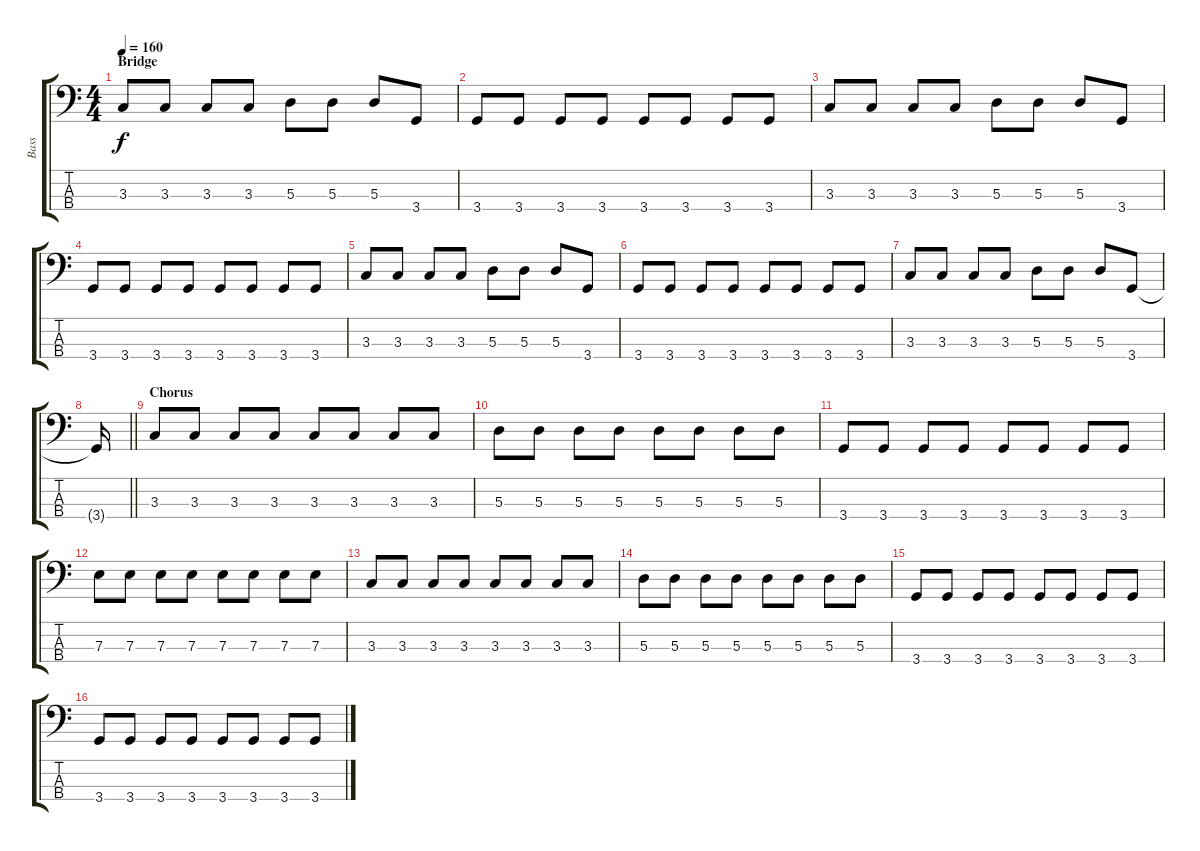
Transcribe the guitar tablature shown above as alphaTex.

\track ("Bass" "Bass") {instrument electricbassfinger}
\staff {score tabs}
\tuning (G2 D2 A1 E1) {hide}
\ts (4 4)
\section ("" "Bridge")
\tempo 160
\clef f4
\ks c
3.3.8{dy f} 3.3.8 3.3.8 3.3.8 5.3.8 5.3.8 5.3.8 3.4.8 |
3.4.8 3.4.8 3.4.8 3.4.8 3.4.8 3.4.8 3.4.8 3.4.8 |
3.3.8 3.3.8 3.3.8 3.3.8 5.3.8 5.3.8 5.3.8 3.4.8 |
3.4.8 3.4.8 3.4.8 3.4.8 3.4.8 3.4.8 3.4.8 3.4.8 |
3.3.8 3.3.8 3.3.8 3.3.8 5.3.8 5.3.8 5.3.8 3.4.8 |
3.4.8 3.4.8 3.4.8 3.4.8 3.4.8 3.4.8 3.4.8 3.4.8 |
3.3.8 3.3.8 3.3.8 3.3.8 5.3.8 5.3.8 5.3.8 3.4.8 |
\barLineRight lightlight
3.4{t}.16 |
\section ("" "Chorus")
3.3.8 3.3.8 3.3.8 3.3.8 3.3.8 3.3.8 3.3.8 3.3.8 |
5.3.8 5.3.8 5.3.8 5.3.8 5.3.8 5.3.8 5.3.8 5.3.8 |
3.4.8 3.4.8 3.4.8 3.4.8 3.4.8 3.4.8 3.4.8 3.4.8 |
7.3.8 7.3.8 7.3.8 7.3.8 7.3.8 7.3.8 7.3.8 7.3.8 |
3.3.8 3.3.8 3.3.8 3.3.8 3.3.8 3.3.8 3.3.8 3.3.8 |
5.3.8 5.3.8 5.3.8 5.3.8 5.3.8 5.3.8 5.3.8 5.3.8 |
3.4.8 3.4.8 3.4.8 3.4.8 3.4.8 3.4.8 3.4.8 3.4.8 |
3.4.8 3.4.8 3.4.8 3.4.8 3.4.8 3.4.8 3.4.8 3.4.8
